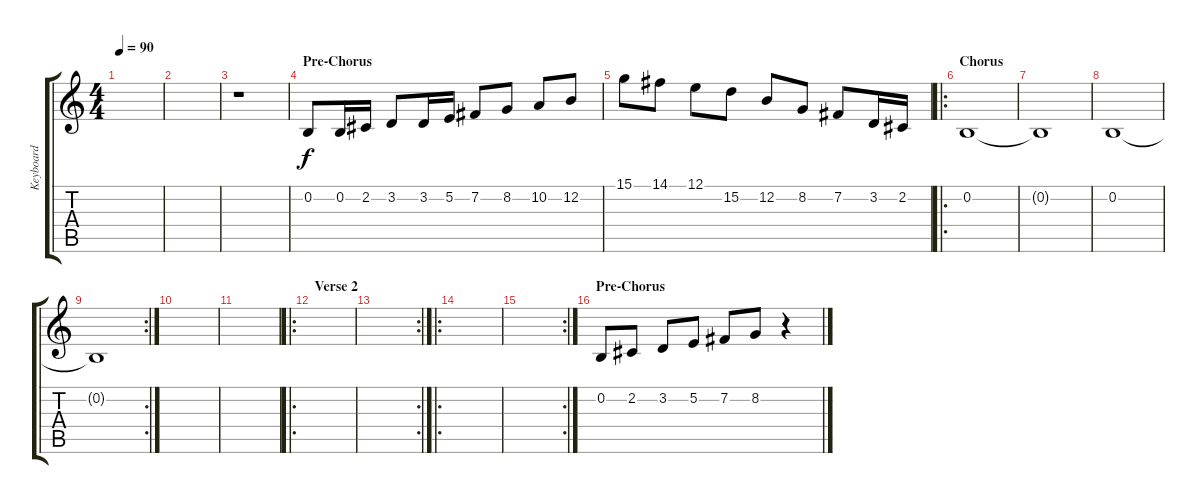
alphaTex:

\track ("Keyboard" "Keyboard") {instrument tremolostrings}
\staff {score tabs}
\tuning (E4 B3 G3 D3 A2 E2) {hide}
\ts (4 4)
\tempo 90
\clef g2
\ks c
|
|
r.1 |
\section ("" "Pre-Chorus")
0.2.8 0.2.16 2.2.16 3.2.8 3.2.16 5.2.16 7.2.8 8.2.8 10.2.8 12.2.8 |
15.1.8 14.1.8 12.1.8 15.2.8 12.2.8 8.2.8 7.2.8 3.2.16 2.2.16 |
\ro
\section ("" "Chorus")
0.2.1 |
0.2{t}.1 |
0.2.1 |
\rc 2
0.2{t}.1 |
|
|
\ro
\section ("" "Verse 2")
|
\rc 2
|
\ro
|
\rc 2
|
\section ("" "Pre-Chorus")
0.2.8 2.2.8 3.2.8 5.2.8 7.2.8 8.2.8 r.4
